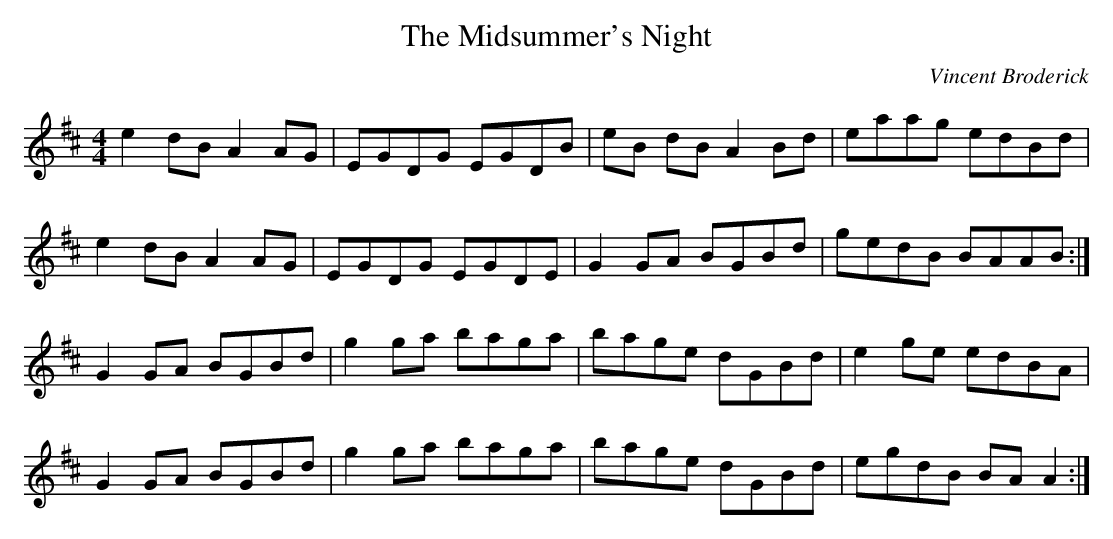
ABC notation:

X:1
T:Midsummer's Night, The
M:4/4
L:1/8
C:Vincent Broderick
K:D
e2 dB A2 AG|EGDG EGDB|eB dB A2 Bd|eaag edBd|
e2 dB A2 AG|EGDG EGDE|G2 GA BGBd|gedB BAAB:|
G2GA BGBd|g2 ga baga|bage dGBd|e2 ge edBA|
G2GA BGBd|g2 ga baga|bage dGBd|egdB BA A2:|
